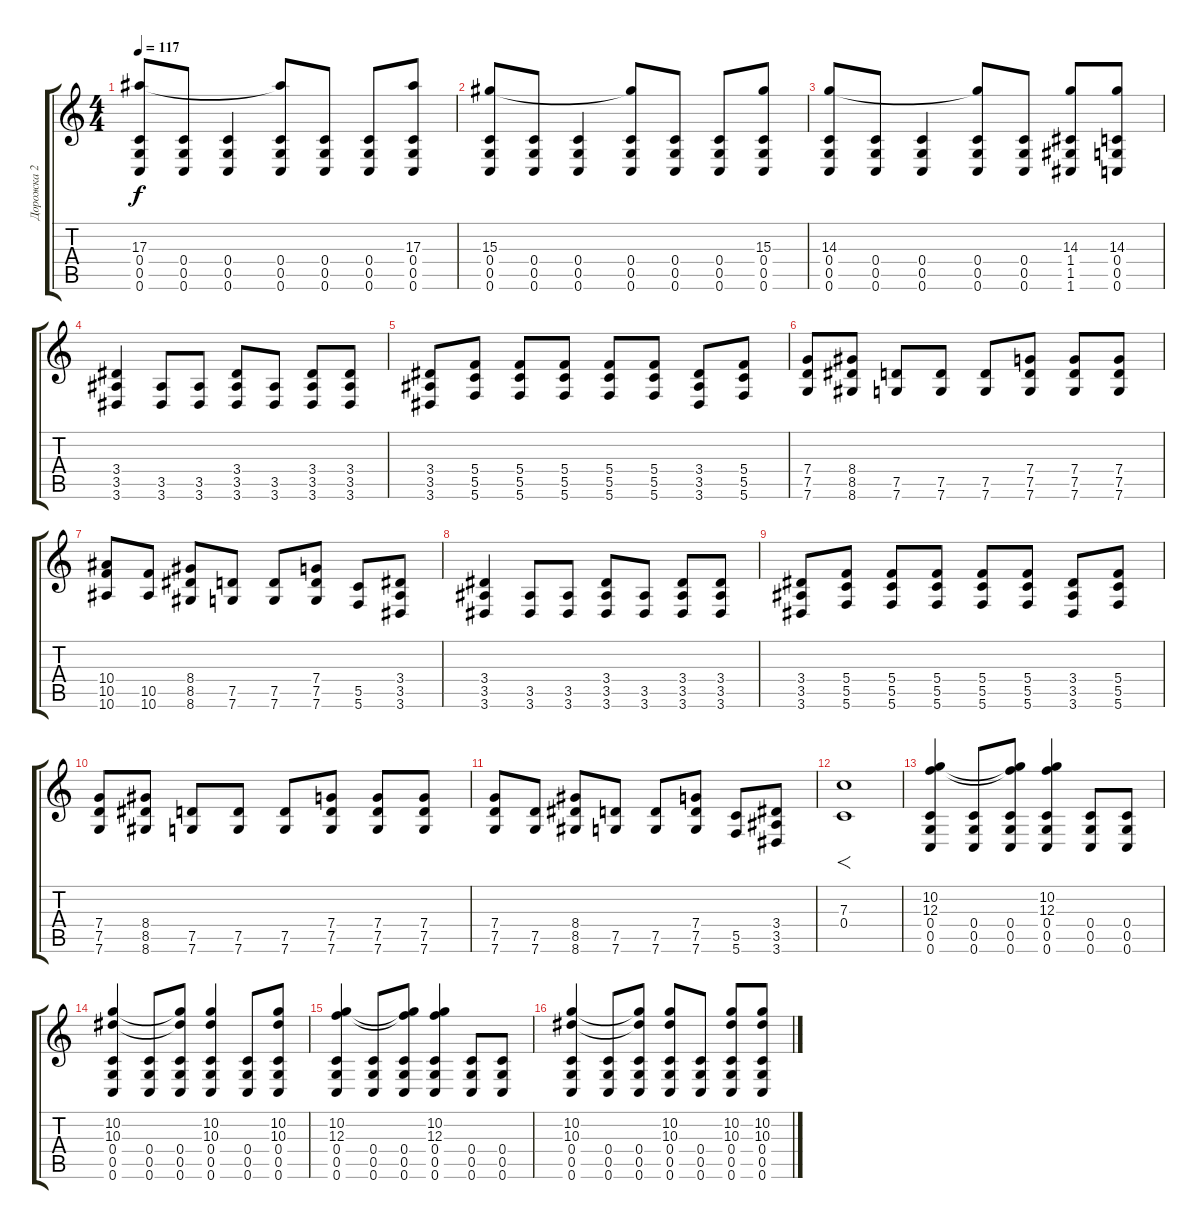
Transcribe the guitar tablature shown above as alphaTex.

\track ("Дорожка 2" "Дорожка 2") {instrument distortionguitar}
\staff {score tabs}
\tuning (D4 A3 F3 C3 G2 C2) {hide}
\ts (4 4)
\tempo 117
\clef g2
\ks c
(17.3 0.4 0.5 0.6).8{dy f} (0.4 0.5 0.6).8 (0.4 0.5 0.6).4 (17.3{t} 0.4 0.5 0.6).8 (0.4 0.5 0.6).8 (0.4 0.5 0.6).8 (17.3 0.4 0.5 0.6).8 |
(15.3 0.4 0.5 0.6).8 (0.4 0.5 0.6).8 (0.4 0.5 0.6).4 (15.3{t} 0.4 0.5 0.6).8 (0.4 0.5 0.6).8 (0.4 0.5 0.6).8 (15.3 0.4 0.5 0.6).8 |
(14.3 0.4 0.5 0.6).8 (0.4 0.5 0.6).8 (0.4 0.5 0.6).4 (14.3{t} 0.4 0.5 0.6).8 (0.4 0.5 0.6).8 (14.3 1.4 1.5 1.6).8 (14.3 0.4 0.5 0.6).8 |
(3.4 3.5 3.6).4 (3.5 3.6).8 (3.5 3.6).8 (3.4 3.5 3.6).8 (3.5 3.6).8 (3.4 3.5 3.6).8 (3.4 3.5 3.6).8 |
(3.4 3.5 3.6).8 (5.4 5.5 5.6).8 (5.4 5.5 5.6).8 (5.4 5.5 5.6).8 (5.4 5.5 5.6).8 (5.4 5.5 5.6).8 (3.4 3.5 3.6).8 (5.4 5.5 5.6).8 |
(7.4 7.5 7.6).8 (8.4 8.5 8.6).8 (7.5 7.6).8 (7.5 7.6).8 (7.5 7.6).8 (7.4 7.5 7.6).8 (7.4 7.5 7.6).8 (7.4 7.5 7.6).8 |
(10.4 10.5 10.6).8 (10.5 10.6).8 (8.4 8.5 8.6).8 (7.5 7.6).8 (7.5 7.6).8 (7.4 7.5 7.6).8 (5.5 5.6).8 (3.4 3.5 3.6).8 |
(3.4 3.5 3.6).4 (3.5 3.6).8 (3.5 3.6).8 (3.4 3.5 3.6).8 (3.5 3.6).8 (3.4 3.5 3.6).8 (3.4 3.5 3.6).8 |
(3.4 3.5 3.6).8 (5.4 5.5 5.6).8 (5.4 5.5 5.6).8 (5.4 5.5 5.6).8 (5.4 5.5 5.6).8 (5.4 5.5 5.6).8 (3.4 3.5 3.6).8 (5.4 5.5 5.6).8 |
(7.4 7.5 7.6).8 (8.4 8.5 8.6).8 (7.5 7.6).8 (7.5 7.6).8 (7.5 7.6).8 (7.4 7.5 7.6).8 (7.4 7.5 7.6).8 (7.4 7.5 7.6).8 |
(7.4 7.5 7.6).8 (7.5 7.6).8 (8.4 8.5 8.6).8 (7.5 7.6).8 (7.5 7.6).8 (7.4 7.5 7.6).8 (5.5 5.6).8 (3.4 3.5 3.6).8 |
(7.3 0.4).1{f} |
(10.2 12.3 0.4 0.5 0.6).4 (0.4 0.5 0.6).8 (10.2{t} 12.3{t} 0.4 0.5 0.6).8 (10.2 12.3 0.4 0.5 0.6).4 (0.4 0.5 0.6).8 (0.4 0.5 0.6).8 |
(10.2 10.3 0.4 0.5 0.6).4 (0.4 0.5 0.6).8 (10.2{t} 10.3{t} 0.4 0.5 0.6).8 (10.2 10.3 0.4 0.5 0.6).4 (0.4 0.5 0.6).8 (10.2 10.3 0.4 0.5 0.6).8 |
(10.2 12.3 0.4 0.5 0.6).4 (0.4 0.5 0.6).8 (10.2{t} 12.3{t} 0.4 0.5 0.6).8 (10.2 12.3 0.4 0.5 0.6).4 (0.4 0.5 0.6).8 (0.4 0.5 0.6).8 |
(10.2 10.3 0.4 0.5 0.6).4 (0.4 0.5 0.6).8 (10.2{t} 10.3{t} 0.4 0.5 0.6).8 (10.2 10.3 0.4 0.5 0.6).8 (0.4 0.5 0.6).8 (10.2 10.3 0.4 0.5 0.6).8 (10.2 10.3 0.4 0.5 0.6).8
